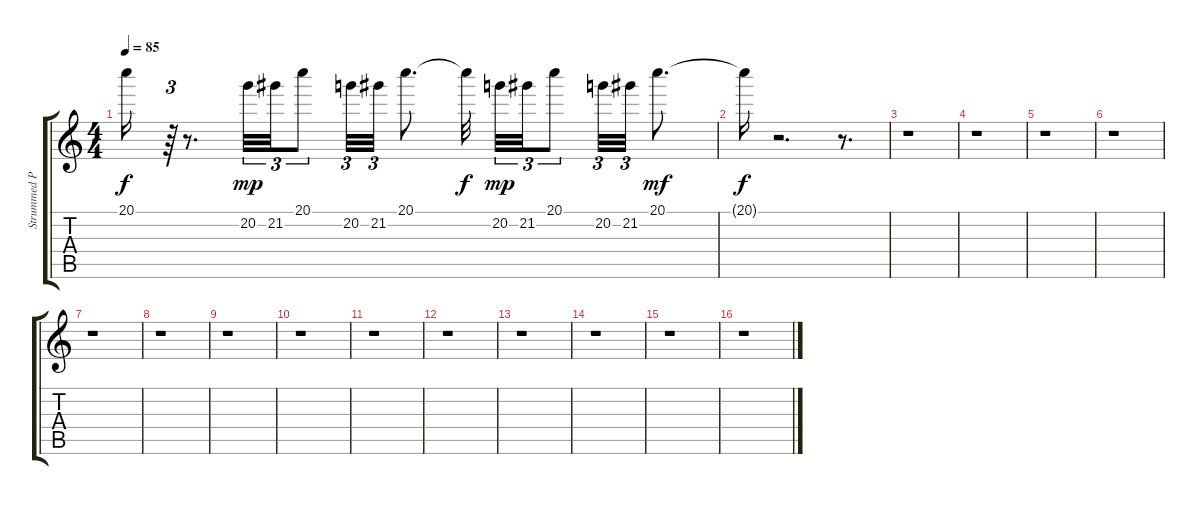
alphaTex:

\track ("Strummed Piano 2" "Strummed P") {instrument acousticguitarsteel}
\staff {score tabs}
\tuning (E4 B3 G3 D3 A2 E2) {hide}
\ts (4 4)
\tempo 85
\clef g2
\ks c
20.1{t}.16{dy f} r.64{tu (3 2)} r.8{d} 20.2.32{tu (3 2) dy mp} 21.2.32{tu (3 2)} 20.1.8{tu (3 2)} 20.2.32{tu (3 2)} 21.2.32{tu (3 2)} 20.1.8{d} 20.1{t}.32{dy f} 20.2.32{tu (3 2) dy mp} 21.2.32{tu (3 2)} 20.1.8{tu (3 2)} 20.2.32{tu (3 2)} 21.2.32{tu (3 2)} 20.1.8{d dy mf} |
20.1{t}.16{dy f} r.2{d} r.8{d} |
r.1 |
r.1 |
r.1 |
r.1 |
r.1 |
r.1 |
r.1 |
r.1 |
r.1 |
r.1 |
r.1 |
r.1 |
r.1 |
r.1
